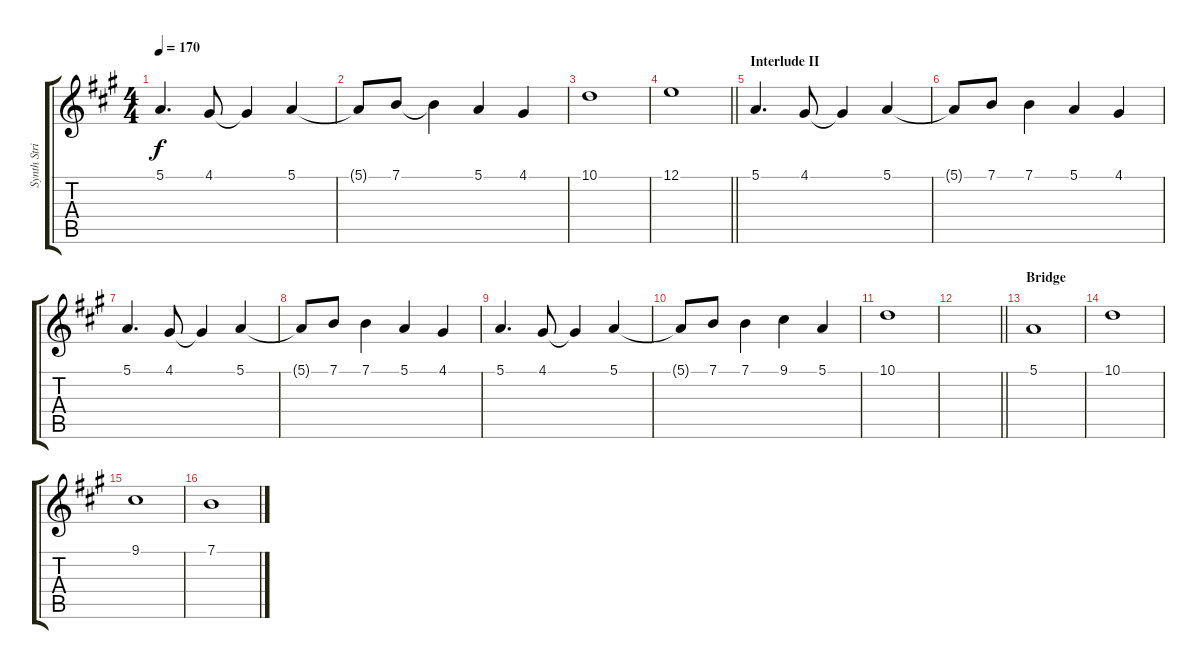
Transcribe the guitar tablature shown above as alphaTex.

\track ("Synth Strings III" "Synth Stri") {instrument tremolostrings}
\staff {score tabs}
\tuning (E4 B3 G3 D3 A2 E2) {hide}
\ts (4 4)
\tempo 170
\clef g2
\ks a
5.1.4{d dy f} 4.1.8 4.1{t}.4 5.1.4 |
5.1{t}.8 7.1.8 7.1{t}.4 5.1.4 4.1.4 |
10.1.1 |
\barLineRight lightlight
12.1.1 |
\section ("" "Interlude II")
5.1.4{d} 4.1.8 4.1{t}.4 5.1.4 |
5.1{t}.8 7.1.8 7.1.4 5.1.4 4.1.4 |
5.1.4{d} 4.1.8 4.1{t}.4 5.1.4 |
5.1{t}.8 7.1.8 7.1.4 5.1.4 4.1.4 |
5.1.4{d} 4.1.8 4.1{t}.4 5.1.4 |
5.1{t}.8 7.1.8 7.1.4 9.1.4 5.1.4 |
10.1.1 |
\barLineRight lightlight
|
\section ("" "Bridge")
5.1.1 |
10.1.1 |
9.1.1 |
7.1.1
